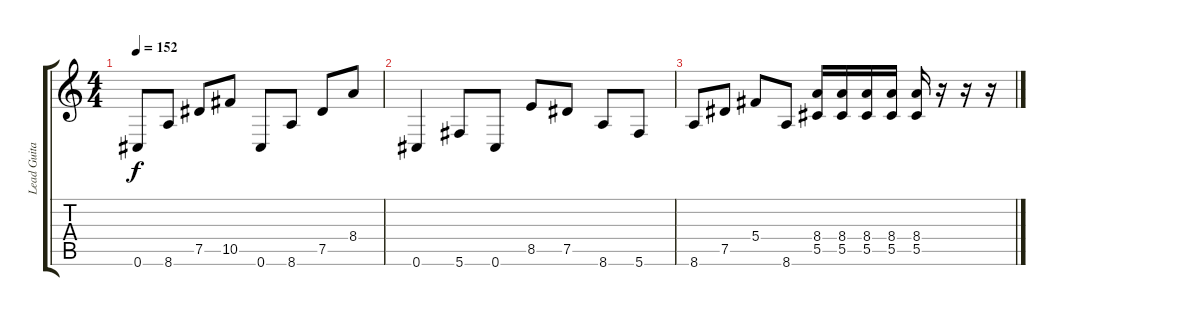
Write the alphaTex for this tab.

\track ("Lead Guitar" "Lead Guita") {instrument distortionguitar}
\staff {score tabs}
\tuning (Eb4 Bb3 Gb3 Db3 Ab2 Db2) {hide}
\ts (4 4)
\tempo 152
\clef g2
\ks c
0.6.8{dy f} 8.6.8 7.5.8 10.5.8 0.6.8 8.6.8 7.5.8 8.4.8 |
0.6.4 5.6.8 0.6.8 8.5.8 7.5.8 8.6.8 5.6.8 |
8.6.8 7.5.8 5.4.8 8.6.8 (8.4 5.5).16 (8.4 5.5).16 (8.4 5.5).16 (8.4 5.5).16 (8.4 5.5).16 r.16 r.16 r.16
